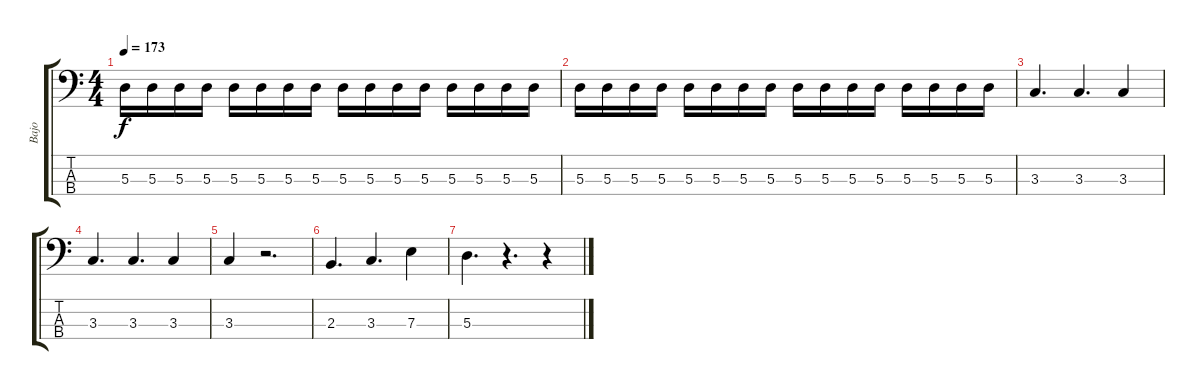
\track ("Bajo" "Bajo") {instrument electricbassfinger}
\staff {score tabs}
\tuning (G2 D2 A1 E1) {hide}
\ts (4 4)
\tempo 173
\clef f4
\ks c
5.3.16{dy f} 5.3.16 5.3.16 5.3.16 5.3.16 5.3.16 5.3.16 5.3.16 5.3.16 5.3.16 5.3.16 5.3.16 5.3.16 5.3.16 5.3.16 5.3.16 |
5.3.16 5.3.16 5.3.16 5.3.16 5.3.16 5.3.16 5.3.16 5.3.16 5.3.16 5.3.16 5.3.16 5.3.16 5.3.16 5.3.16 5.3.16 5.3.16 |
3.3.4{d} 3.3.4{d} 3.3.4 |
3.3.4{d} 3.3.4{d} 3.3.4 |
3.3.4 r.2{d} |
2.3.4{d} 3.3.4{d} 7.3.4 |
5.3.4{d} r.4{d} r.4
